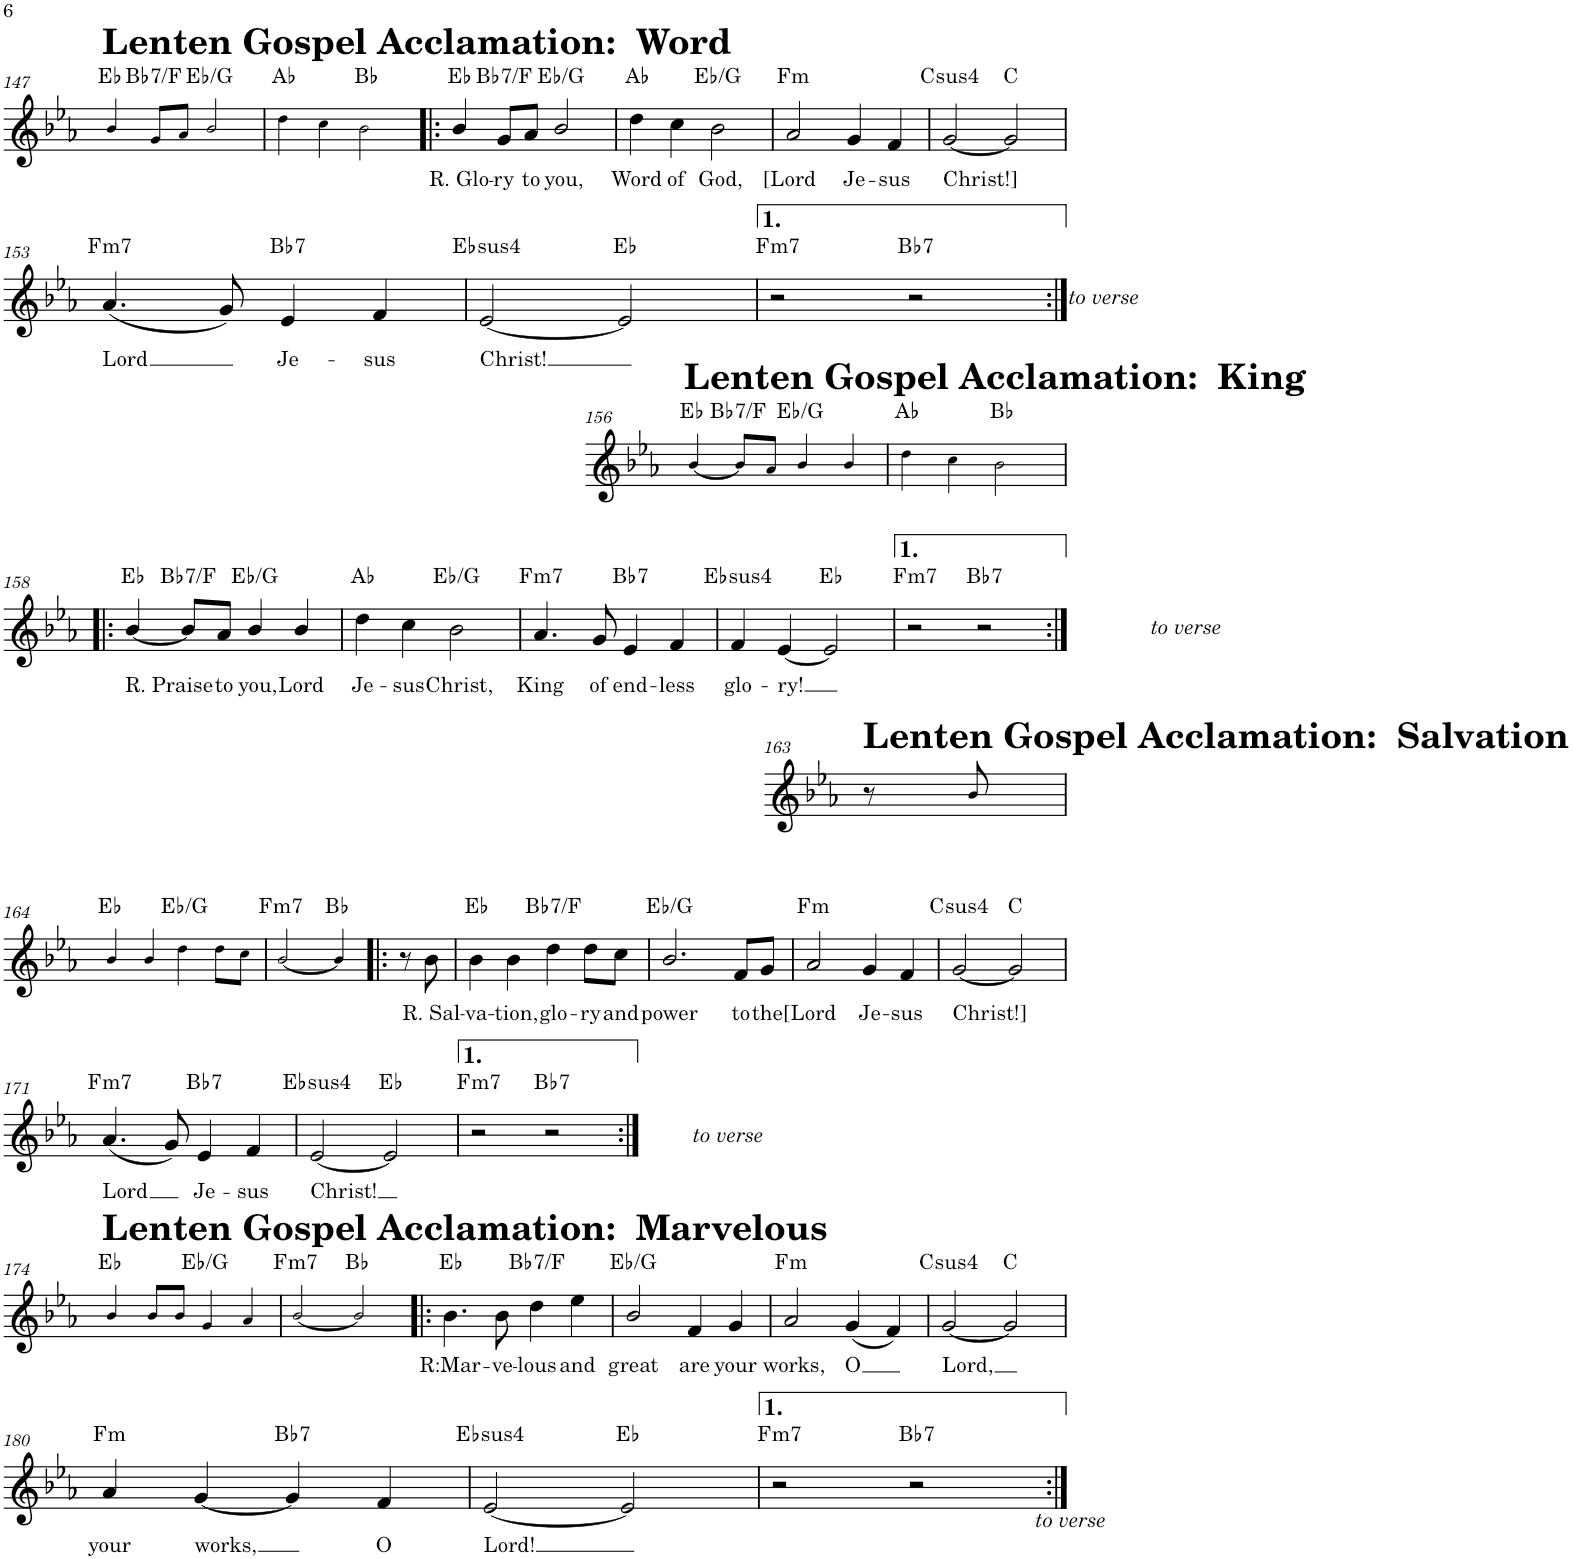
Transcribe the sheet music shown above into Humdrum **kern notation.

**kern	**text	**harte
*part1	*part1	*part1
*staff1	*staff1	*
*I"Piano	*	*
*I'Pno.	*	*
!!LO:PB:g=z
*clefG2	*	*
*k[b-e-a-]	*	*
*M4/4	*	*
=147	=147	=147
!LO:TX:a:B:t=Lenten Gospel Acclamation&colon;  Word	!	!
4b-!/	.	Eb:maj
!	!	!LO:H:kt=7
8g!/L	.	Bb:7/5
8a-!/J	.	.
2b-!/	.	Eb:maj/3
=148	=148	=148
4dd!\	.	Ab:maj
4cc!\	.	.
2b-!\	.	Bb:maj
=149!|:	=149!|:	=149!|:
!	!LO:LY:b	!
4b-/	R. Glo-	Eb:maj
!	!LO:LY:b	!LO:H:kt=7
8g/L	-ry	Bb:7/5
!	!LO:LY:b	!
8a-/J	to	.
!	!LO:LY:b	!
2b-/	you,	Eb:maj/3
=150	=150	=150
!	!LO:LY:b	!
4dd\	Word	Ab:maj
!	!LO:LY:b	!
4cc\	of	.
!	!LO:LY:b	!
2b-\	God,	Eb:maj/3
=151	=151	=151
!	!LO:LY:b	!LO:H:kt=m
2a-/	-[Lord	F:min
!	!LO:LY:b	!
4g/	Je-	.
!	!LO:LY:b	!
4f/	-sus	.
=152	=152	=152
!	!LO:LY:b	!LO:H:kt=4
[2g/	-Christ!]	C:sus4
2g/]	.	C:maj
!!LO:LB:g=z
=153	=153	=153
!	!LO:LY:b	!LO:H:kt=m7
(4.a-/	Lord	F:min7
8g/)	.	.
!	!LO:LY:b	!LO:H:kt=7
4e-/	Je-	Bb:7
!	!LO:LY:b	!
4f/	-sus	.
=154	=154	=154
!	!LO:LY:b	!LO:H:kt=4
[2e-/	-Christ!	Eb:sus4
2e-/]	.	Eb:maj
=155	=155	=155
!	!	!LO:H:kt=m7
2r	.	F:min7
!LO:TX:b:i:t=to verse	!	!LO:H:kt=7
2r	.	Bb:7
!!LO:LB:g=z
=156:|!	=156:|!	=156:|!
!LO:TX:a:B:t=Lenten Gospel Acclamation&colon;  King	!	!
[4b-!/	.	Eb:maj
!	!	!LO:H:kt=7
8b-!/L]	.	Bb:7/5
8a-!/J	.	.
4b-!/	.	Eb:maj/3
4b-!/	.	.
=157	=157	=157
4dd!\	.	Ab:maj
4cc!\	.	.
2b-!\	.	Bb:maj
!!LO:LB:g=z
=158!|:	=158!|:	=158!|:
!	!LO:LY:b	!
[4b-/	R. Praise	Eb:maj
!	!	!LO:H:kt=7
8b-/L]	.	Bb:7/5
!	!LO:LY:b	!
8a-/J	to	.
!	!LO:LY:b	!
4b-/	you,	Eb:maj/3
!	!LO:LY:b	!
4b-/	Lord	.
=159	=159	=159
!	!LO:LY:b	!
4dd\	Je-	Ab:maj
!	!LO:LY:b	!
4cc\	-sus	.
!	!LO:LY:b	!
2b-\	Christ,	Eb:maj/3
=160	=160	=160
!	!LO:LY:b	!LO:H:kt=m7
4.a-/	-King	F:min7
!	!LO:LY:b	!
8g/	of	.
!	!LO:LY:b	!LO:H:kt=7
4e-/	end-	Bb:7
!	!LO:LY:b	!
4f/	-less	.
=161	=161	=161
!	!LO:LY:b	!LO:H:kt=4
4f/	glo-	Eb:sus4
!	!LO:LY:b	!
[4e-/	-ry!	.
2e-/]	.	Eb:maj
=162	=162	=162
!	!	!LO:H:kt=m7
2r	.	F:min7
!LO:TX:b:i:t=to verse	!	!LO:H:kt=7
2r	.	Bb:7
!!LO:LB:g=z
=163:|!	=163:|!	=163:|!
!LO:TX:a:B:t=Lenten Gospel Acclamation&colon;  Salvation	!	!
8r	.	.
8b-!/	.	.
!!LO:LB:g=z
=164	=164	=164
4b-!/	.	Eb:maj
4b-!/	.	.
4dd!\	.	Eb:maj/3
8dd!\L	.	.
8cc!\J	.	.
=165	=165	=165
!	!	!LO:H:kt=m7
[2b-!/	.	F:min7
4b-!/]	.	Bb:maj
=166!|:	=166!|:	=166!|:
8r	.	.
!	!LO:LY:b	!
8b-\	R. Sal-	.
=167	=167	=167
!	!LO:LY:b	!
4b-\	-va-	Eb:maj
!	!LO:LY:b	!
4b-\	-tion,	.
!	!LO:LY:b	!LO:H:kt=7
4dd\	glo-	Bb:7/5
!	!LO:LY:b	!
8dd\L	-ry	.
!	!LO:LY:b	!
8cc\J	and	.
=168	=168	=168
!	!LO:LY:b	!
2.b-/	power	Eb:maj/3
!	!LO:LY:b	!
8f/L	to	.
!	!LO:LY:b	!
8g/J	the	.
=169	=169	=169
!	!LO:LY:b	!LO:H:kt=m
2a-/	-[Lord	F:min
!	!LO:LY:b	!
4g/	Je-	.
!	!LO:LY:b	!
4f/	-sus	.
=170	=170	=170
!	!LO:LY:b	!LO:H:kt=4
[2g/	-Christ!]	C:sus4
2g/]	.	C:maj
!!LO:LB:g=z
=171	=171	=171
!	!LO:LY:b	!LO:H:kt=m7
(4.a-/	Lord	F:min7
8g/)	.	.
!	!LO:LY:b	!LO:H:kt=7
4e-/	Je-	Bb:7
!	!LO:LY:b	!
4f/	-sus	.
=172	=172	=172
!	!LO:LY:b	!LO:H:kt=4
[2e-/	-Christ!	Eb:sus4
2e-/]	.	Eb:maj
=173	=173	=173
!	!	!LO:H:kt=m7
2r	.	F:min7
!LO:TX:b:i:t=to verse	!	!LO:H:kt=7
2r	.	Bb:7
!!LO:LB:g=z
=174:|!	=174:|!	=174:|!
!LO:TX:a:B:t=Lenten Gospel Acclamation&colon;  Marvelous	!	!
4b-!/	.	Eb:maj
8b-!/L	.	.
8b-!/J	.	.
4g!/	.	Eb:maj/3
4a-!/	.	.
=175	=175	=175
!	!	!LO:H:kt=m7
[2b-!/	.	F:min7
2b-!/]	.	Bb:maj
=176!|:	=176!|:	=176!|:
!	!LO:LY:b	!
4.b-\	R:Mar-	Eb:maj
!	!LO:LY:b	!
8b-\	-ve-	.
!	!LO:LY:b	!LO:H:kt=7
4dd\	-lous	Bb:7/5
!	!LO:LY:b	!
4ee-\	and	.
=177	=177	=177
!	!LO:LY:b	!
2b-/	great	Eb:maj/3
!	!LO:LY:b	!
4f/	are	.
!	!LO:LY:b	!
4g/	your	.
=178	=178	=178
!	!LO:LY:b	!LO:H:kt=m
2a-/	works,	F:min
!	!LO:LY:b	!
(4g/	O	.
4f/)	.	.
=179	=179	=179
!	!LO:LY:b	!LO:H:kt=4
[2g/	Lord,	C:sus4
2g/]	.	C:maj
!!LO:LB:g=z
=180	=180	=180
!	!LO:LY:b	!LO:H:kt=m
4a-/	your	F:min
!	!LO:LY:b	!
[4g/	works,	.
!	!	!LO:H:kt=7
4g/]	.	Bb:7
!	!LO:LY:b	!
4f/	O	.
=181	=181	=181
!	!LO:LY:b	!LO:H:kt=4
[2e-/	Lord!	Eb:sus4
2e-/]	.	Eb:maj
=182	=182	=182
!	!	!LO:H:kt=m7
2r	.	F:min7
!LO:TX:b:i:t=to verse	!	!LO:H:kt=7
2r	.	Bb:7
=:|!	=:|!	=:|!
*-	*-	*-
